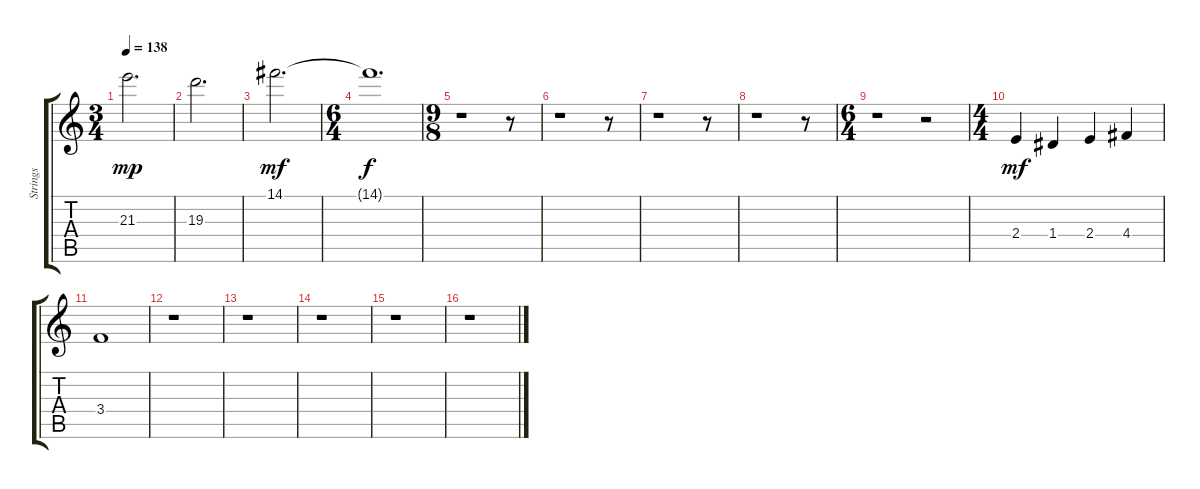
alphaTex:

\track ("Strings" "Strings") {instrument stringensemble1}
\staff {score tabs}
\tuning (E5 B4 G4 D4 A3 E3) {hide}
\ts (3 4)
\tempo 138
\clef g2
\ks c
21.3.2{d dy mp} |
19.3.2{d} |
14.1.2{d dy mf} |
\ts (6 4)
14.1{t}.1{d dy f} |
\ts (9 8)
r.1 r.8 |
r.1 r.8 |
r.1 r.8 |
r.1 r.8 |
\ts (6 4)
r.1 r.2 |
\ts (4 4)
2.4.4{dy mf} 1.4.4 2.4.4 4.4.4 |
3.4.1 |
r.1 |
r.1 |
r.1 |
r.1 |
r.1
